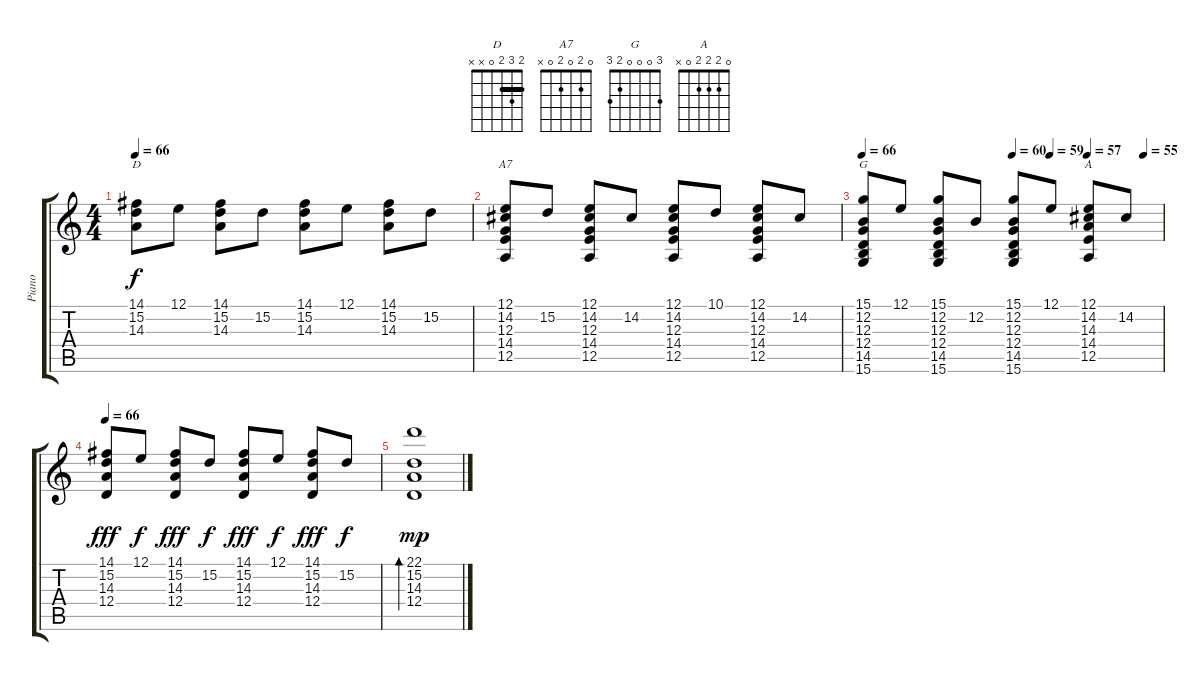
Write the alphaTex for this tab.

\track ("Piano" "Piano") {instrument acousticgrandpiano}
\staff {score tabs}
\tuning (E4 B3 G3 D3 A2 E2) {hide}
\chord ("D" 2 3 2 0 x x) {barre 2}
\chord ("A7" 0 2 0 2 0 x)
\chord ("G" 3 0 0 0 2 3)
\chord ("A" 0 2 2 2 0 x)
\ts (4 4)
\tempo 66
\clef g2
\ks c
(14.1 15.2 14.3).8{ch "D" dy f} 12.1.8 (14.1 15.2 14.3).8 15.2.8 (14.1 15.2 14.3).8 12.1.8 (14.1 15.2 14.3).8 15.2.8 |
(12.1 14.2 12.3 14.4 12.5).8{ch "A7"} 15.2.8 (12.1 14.2 12.3 14.4 12.5).8 14.2.8 (12.1 14.2 12.3 14.4 12.5).8 10.1.8 (12.1 14.2 12.3 14.4 12.5).8 14.2.8 |
\tempo 66
\tempo (60 0.5)
\tempo (59 0.625)
\tempo (57 0.75)
\tempo (55 0.9375)
(15.1 12.2 12.3 12.4 14.5 15.6).8{ch "G"} 12.1.8 (15.1 12.2 12.3 12.4 14.5 15.6).8 12.2.8 (15.1 12.2 12.3 12.4 14.5 15.6).8 12.1.8 (12.1 14.2 14.3 14.4 12.5).8{ch "A"} 14.2.8 |
\tempo 66
(14.1 15.2 14.3 12.4).8{dy fff} 12.1.8{dy f} (14.1 15.2 14.3 12.4).8{dy fff} 15.2.8{dy f} (14.1 15.2 14.3 12.4).8{dy fff} 12.1.8{dy f} (14.1 15.2 14.3 12.4).8{dy fff} 15.2.8{dy f} |
(22.1 15.2 14.3 12.4).1{bd 240 dy mp volume 16}
